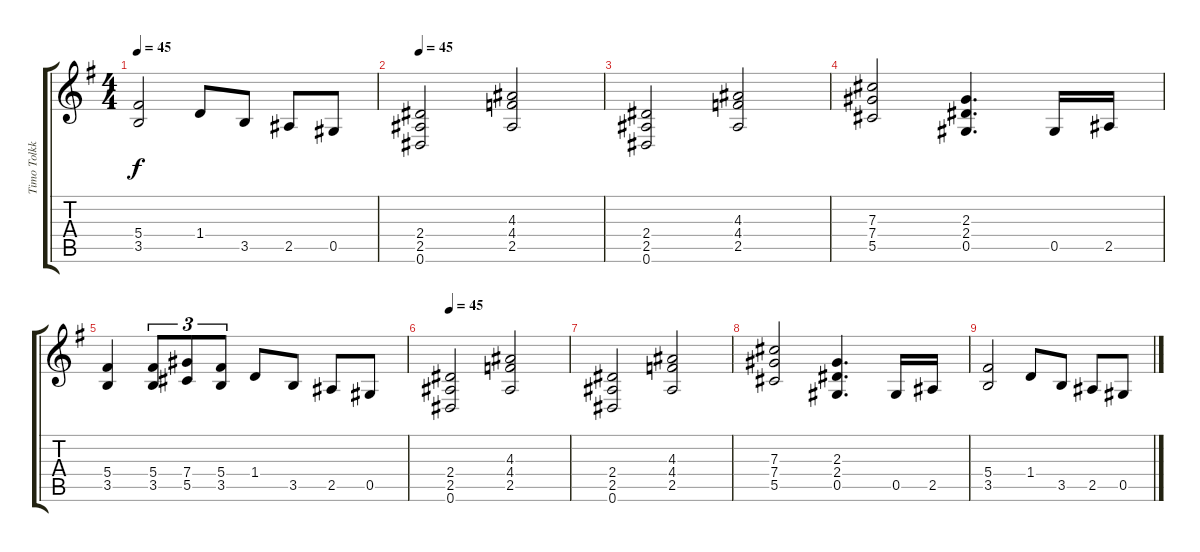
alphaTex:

\track ("Timo Tolkki" "Timo Tolkk") {instrument distortionguitar}
\staff {score tabs}
\tuning (Eb4 Bb3 Gb3 Db3 Ab2 Eb2) {hide}
\ts (4 4)
\tempo 45
\clef g2
\ks g
(5.4 3.5).2{dy f} 1.4.8 3.5.8 2.5.8 0.5.8 |
\tempo 45
(2.4 2.5 0.6).2{volume 8} (4.3 4.4 2.5).2 |
(2.4 2.5 0.6).2 (4.3 4.4 2.5).2 |
(7.3 7.4 5.5).2 (2.3 2.4 0.5).4{d} 0.5.16 2.5.16 |
(5.4 3.5).4{volume 0} (5.4 3.5).8{tu (3 2)} (7.4 5.5).8{tu (3 2)} (5.4 3.5).8{tu (3 2)} 1.4.8 3.5.8 2.5.8 0.5.8 |
\tempo 45
(2.4 2.5 0.6).2 (4.3 4.4 2.5).2 |
(2.4 2.5 0.6).2 (4.3 4.4 2.5).2 |
(7.3 7.4 5.5).2 (2.3 2.4 0.5).4{d} 0.5.16 2.5.16 |
(5.4 3.5).2 1.4.8 3.5.8 2.5.8 0.5.8
